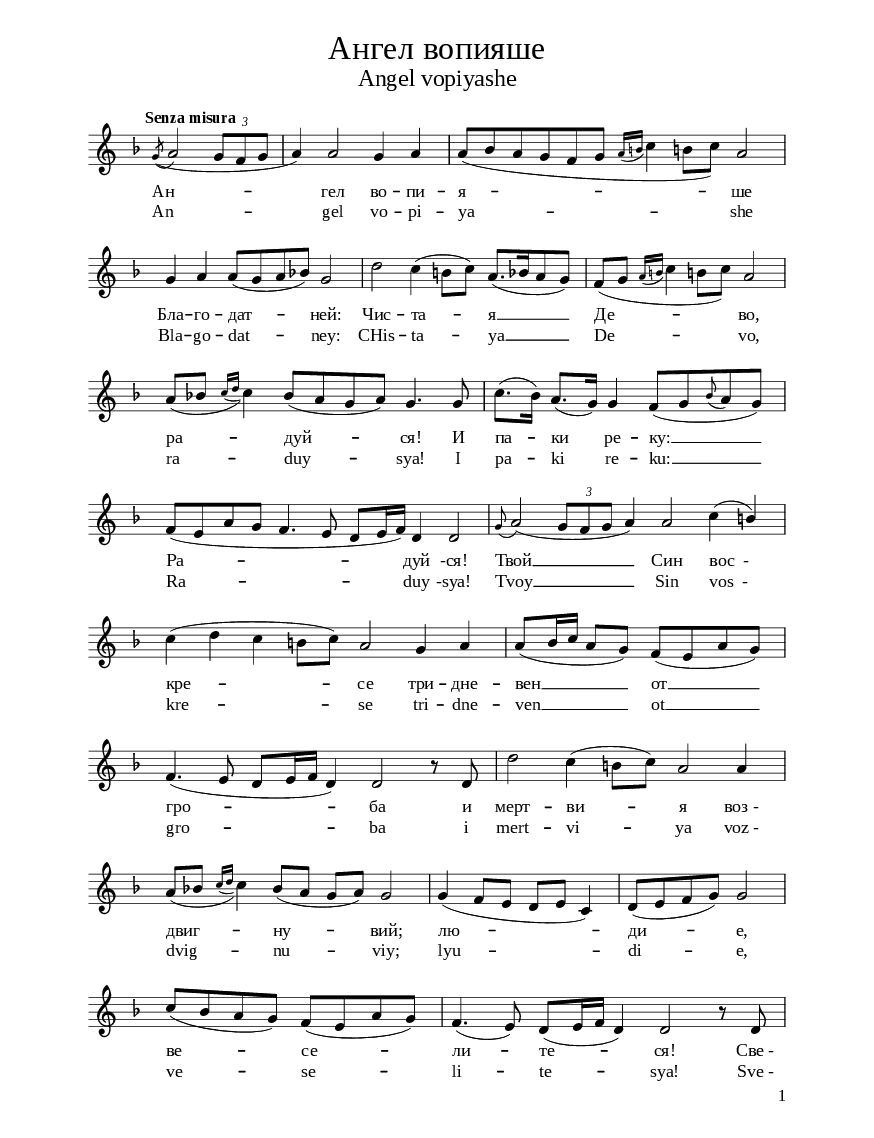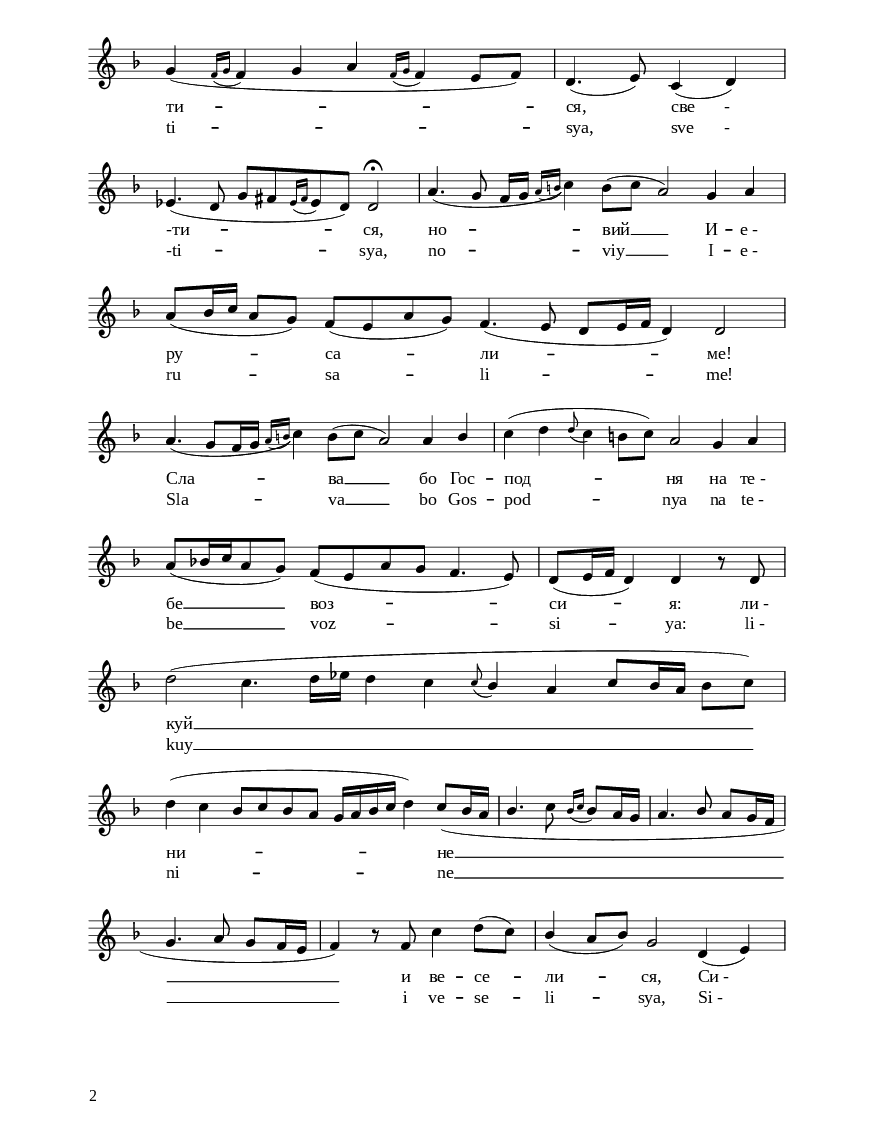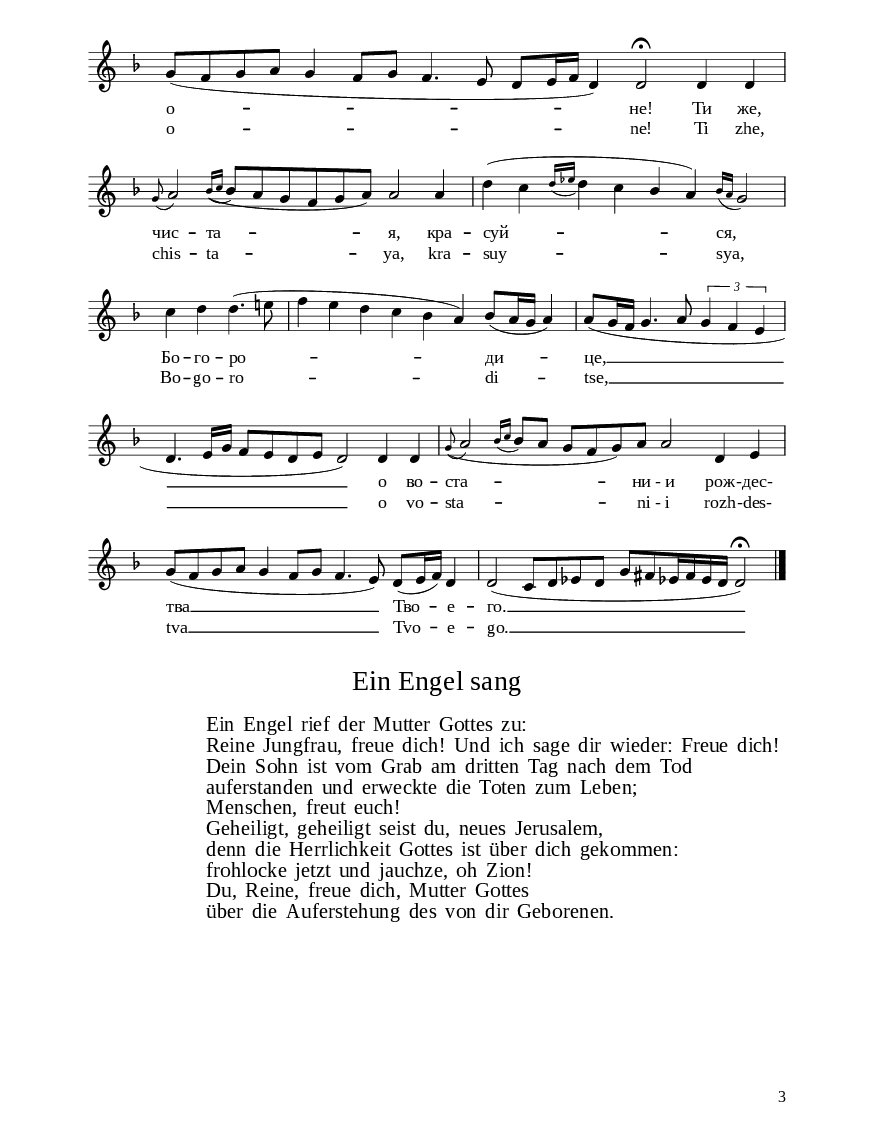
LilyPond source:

\version "2.22.1"

% include paper part and global functions
\include "include/globals.ily"

\bookpart {
  \include "include/bookpart-paper.ily"
  \score {
    \include "include/score-layout.ily"

    \new Voice \relative c' {
      \clef treble
      \key d \minor
      \tempo "Senza misura"
      \autoBeamOff
      \omit Score.TimeSignature
      \cadenzaOn % allows custom bar lines


      \acciaccatura g'8 (a2 \tuplet 3/2 { g8 [f g] } \bar "|"
      a4) a2 g4 a4 \bar "|"
      \slurDown a8( [bes a g f g] \acciaccatura { a16 [b] } c4 b!8 [c]) a2 \bar "|" \break

      \slurNeutral g4 a a8 ([g a bes]) g2 \bar "|"
      d'2 c4 (b8 [c]) a8. ([bes16 a8 g]) \bar "|"
      \slurDown f8([ g] \acciaccatura { a16 [b] } c4 b!8[ c]) a2 \bar "|"  \break

      a8( [bes] \acciaccatura { c16 [d] } c4) bes8( [a g a]) g4. g8 \bar "|"
      \slurNeutral c8.( [bes16]) a8.( [g16]) g4 f8( [g \appoggiatura bes a g]) \bar "|"  \break

      f8( [e a g] f4. e8 d [e16 f]) d4 d2 \bar "|"
      \appoggiatura g8  a2( \tuplet 3/2 { g8 [f g] } a4) a2 c4( \stemUp b) \bar "|"  \break

      \stemNeutral c4( d  c b!8 [c]) a2 g4 a \bar "|"
      \stemUp a8( [b16 c] a8 [g]) f( [e a g]) \bar "|"  \break

      f4.( e8 d[ e16 f] d4) d2 r8 d \bar "|"
      \stemNeutral d'2 c4( b!8[ c]) a2 a4 \bar "|"  \break

      \slurDown a8([bes] \acciaccatura { c16 [d] } c4) bes8( [a] g [a]) g2 \bar "|"
      g4( f8 [e] d [e] c4) \bar "|"
      d8([ e f g]) g2 \bar "|"  \break

      c8([ bes a g]) f([ e a g]) \bar "|"
      f4.( e8) d([ e16 f] d4) d2 r8 d \bar "|"  \break
      \pageBreak

      g4( \acciaccatura { f16 [g] } f4 g a \acciaccatura { f16 [g] } f4 e8[  f]) \bar "|"
      d4.( e8) c4( d) \bar "|"  \break

      ees4.( d8 g8[ fis \acciaccatura { ees16 [fis] }  ees8 d]) d2\fermata \bar "|"
      a'4.( g8 fis16[ g] \acciaccatura { a16 [b] } c4) \slurNeutral b8([ c] a2) g4 a4 \bar "|"  \break

      \stemUp a8([ b16 c] a8  [g]) fis8([ ees a g]) fis4.( ees8 d[ ees16 fis] d4) d2 \bar "|"  \break

      \stemNeutral \slurDown a'4.( g8[ fis16 g] \acciaccatura { a16 [b!] } c4) \slurNeutral b8([ c]  a2)  a4 \stemUp b \bar "|"
      \stemNeutral c4( d \appoggiatura d8 c4 b!8[ c]) a2 g4 a \bar "|"  \break

      a8([ bes16 c a8 g]) fis([ ees a g] fis4. ees8) \bar "|"
      d8([ ees16 fis] d4) d r8 d \bar "|"  \break

      d'2( c4. d16[ ees] d4 c \appoggiatura c8 \stemUp bes4 a c8[ bes16 a]  \stemNeutral bes8[ c]) \bar "|"  \break

      d4( c \stemUp bes8[ c bes a] g16[ a bes c] \stemNeutral d4) \stemUp \slurDown c8([ bes16 a] \bar "|" \noBreak
      bes4. \stemNeutral c8 \acciaccatura { bes16 [c] } \stemUp bes8[ a16 g]  \bar "|" \noBreak
      a4. bes8 a[ g16 fis] \bar "|" \break

      g4. a8 g8[ fis16 ees] \bar "|"
      fis4) r8 fis \stemNeutral \slurNeutral c'4 d8([ c])  \bar "|"
      \stemUp bes4( a8[ bes]) g2 d4( ees)  \bar "|" \break
      \pageBreak

      g8([ fis g a] g4 fis8[ g] fis4. ees8 d8[ ees16 fis] d4) d2\fermata d4 d  \bar "|" \break

      \appoggiatura g8 a2 \acciaccatura { bes16([ c] } bes8[ a g fis g a]) a2 a4 \bar "|"
      \stemNeutral d4( c \acciaccatura { d16[ ees!]} d4 c \stemUp bes a) \acciaccatura { bes16[ a] } g2 \bar "|" \break

      \stemNeutral c4 d d4.( e8 \bar "|" \noBreak
      f4 e d c bes a) bes8([ a16 g] a4) \bar "|" \noBreak
      a8([ g16 fis] g4. a8 \tuplet 3/2 { g4 fis ees } \bar "|" \break

      d4. ees16[ g] fis8[ ees d ees] d2) d4 d \bar "|" \noBreak
      \appoggiatura g8( a2 \acciaccatura { bes16[ c] } bes8[ a] g8[ fis g) a] a2 d,4 ees \bar "|" \break

      g8([ fis g a] g4 fis8[ g] fis4. ees8) d([ ees16 fis)] d4 \bar "|" \noBreak
      d2( c8[  d ees! d] g8[ fis! ees!16 fis  ees d] d2)\fermata \bar "|."

      %\pageBreak
    }

    \addlyrics {
      Ан -- гел во -- пи -- я -- -- -- ше
      Бла -- го -- дат -- ней: Чис -- та -- я __ Де -- во,
      ра -- дуй -- ся! И па -- ки ре -- ку: __
      Ра -- -- дуй -ся! Твой __ Син "вос  -"
      кре -- -- се три -- дне -- вен __  от __
      гро -- ба и мерт -- ви -- я "воз -"
      двиг -- ну -- вий; лю -- -- ди -- е,
      ве -- се -- ли -- те -- ся! "Све -"
      ти -- -- -- -- -- -- ся, "све       -"
      "-ти" --  -- ся, но -- -- вий __ И -- "е -"
      ру -- -- са -- ли -- -- -- ме!
      Сла -- ва __ бо Гос -- под -- ня на "те -"
      бе __ воз -- -- си -- я: "ли -"
      куй __ ни -- -- не __
      и ве -- се -- ли -- ся, "Си -"
      о -- -- -- -- -- -- не! Ти же,
      чис -- та -- я, кра -- суй -- -- ся,
      Бо -- го -- ро -- -- -- ди -- це, __
      о во -- ста -- "ни - и      " рож -- "-дес-"
      тва __ Тво -- е -- го. __
    }

    \addlyrics {
      An -- gel vo -- pi -- ya -- -- -- she
      Bla -- go -- dat -- ney: CHis -- ta -- ya __ De -- vo,
      ra -- duy -- sya! I pa -- ki re -- ku: __
      Ra -- -- duy -sya! Tvoy __ Sin "vos  -"
      kre -- -- se tri -- dne -- ven __  ot __
      gro -- ba i mert -- vi -- ya "voz -"
      dvig -- nu -- viy; lyu -- -- di -- e,
      ve -- se -- li -- te -- sya! "Sve -"
      ti -- -- -- -- -- -- sya, "sve       -"
      "-ti" --  -- sya, no -- -- viy __ I -- "e -"
      ru -- -- sa -- li -- -- -- me!
      Sla -- va __ bo Gos -- pod -- nya na "te -"
      be __ voz -- -- si -- ya: "li -"
      kuy __ ni -- -- ne __
      i ve -- se -- li -- sya, "Si -"
      o -- -- -- -- -- -- ne! Ti zhe,
      chis -- ta -- ya, kra -- suy -- -- sya,
      Bo -- go -- ro -- -- -- di -- tse, __
      o vo -- sta -- "ni - i      " rozh -- "-des-"
      tva __ Tvo -- e -- go. __
    }

    \header {
      title = \titleFunc "Ангел вопияше" "Angel vopiyashe"
    }

    \midi{}

  } % score

  
  % include foreign translation(s) of the song
  \version "2.24.0"

\markup \fill-line { \fontsize #deTitleFontSize "Ein Engel sang" }
\markup \null
\markup \null
\markup \fontsize #deCoupletFontSize {
  \hspace #10
  \override #`(baseline-skip . ,deCoupletBaselineSkip)

  \column {

    \line { " "Ein Engel rief der Mutter Gottes zu:}

    \line { " "Reine Jungfrau, freue dich! Und ich sage dir wieder: Freue dich!}

    \line { " "Dein Sohn ist vom Grab am dritten Tag nach dem Tod}

    \line { " "auferstanden und erweckte die Toten zum Leben;}

    \line { " "Menschen, freut euch!}


    \line { " "Geheiligt, geheiligt seist du, neues Jerusalem, }

    \line { " "denn die Herrlichkeit Gottes ist über dich gekommen: }

    \line { " "frohlocke jetzt und jauchze, oh Zion!}

    \line { " "Du, Reine, freue dich, Mutter Gottes}

    \line { " "über die Auferstehung des von dir Geborenen.}


  }

}


} % bookpart
